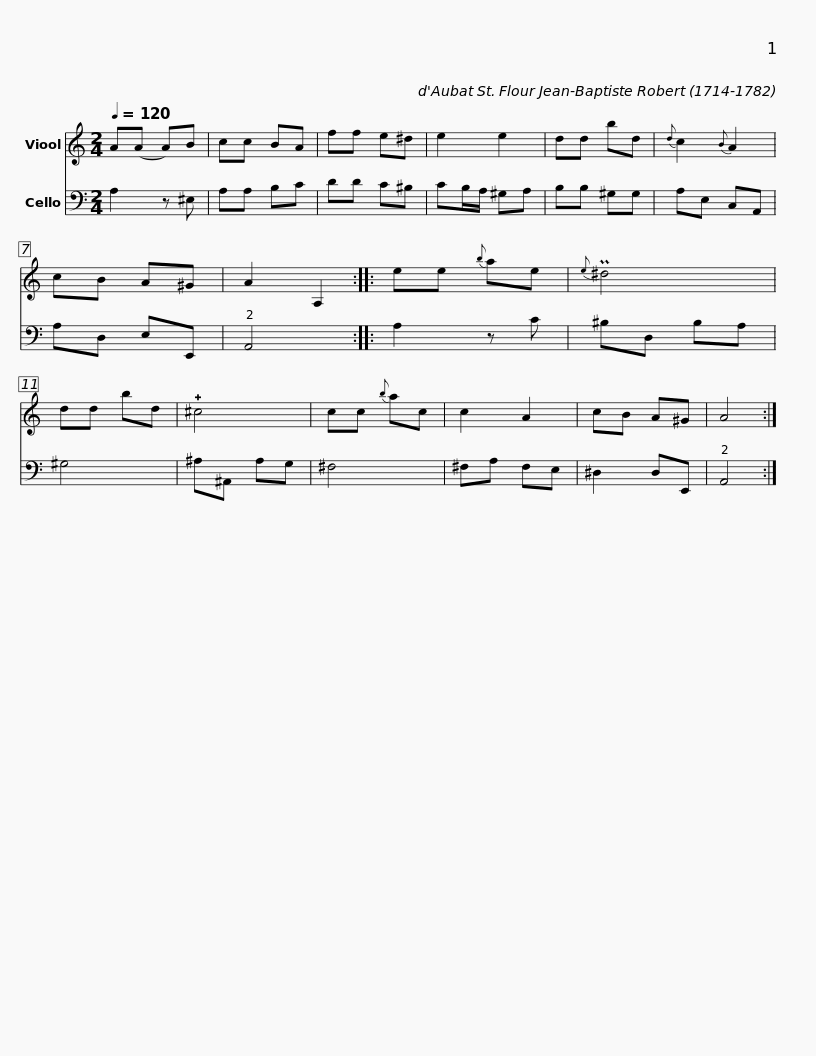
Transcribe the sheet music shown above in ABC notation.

X:1
%%score 1 2
L:1/8
Q:1/4=120
M:2/4
I:linebreak $
K:C
V:1 treble
V:2 bass
V:1
 A(A A)B | cc BA | ff e^d | e2 e2 | dd bd | %5
{d} c2{B} A2 | cB A^G | A2 A,2 ::$ ee{b} ae |{e} P^d4 | %10
 dd bd | !plus!^c4 | cc{b} ac | c2 A2 | cB A^G | %15
 A4 :| %16
V:2
 A,2 z ^E, | A,A, B,C | DD C^B, | CB,/A,/ ^G,A, | B,B, ^G,G, | %5
 A,E, C,A,, | A,D, E,E,, | A,,4 ::$ A,2 z C | ^B,D, B,A, | %10
 ^G,4 | ^A,^A,, A,G, | ^F,4 | ^F,A, F,E, | ^D,2 D,E,, | %15
 A,,4 :| %16
